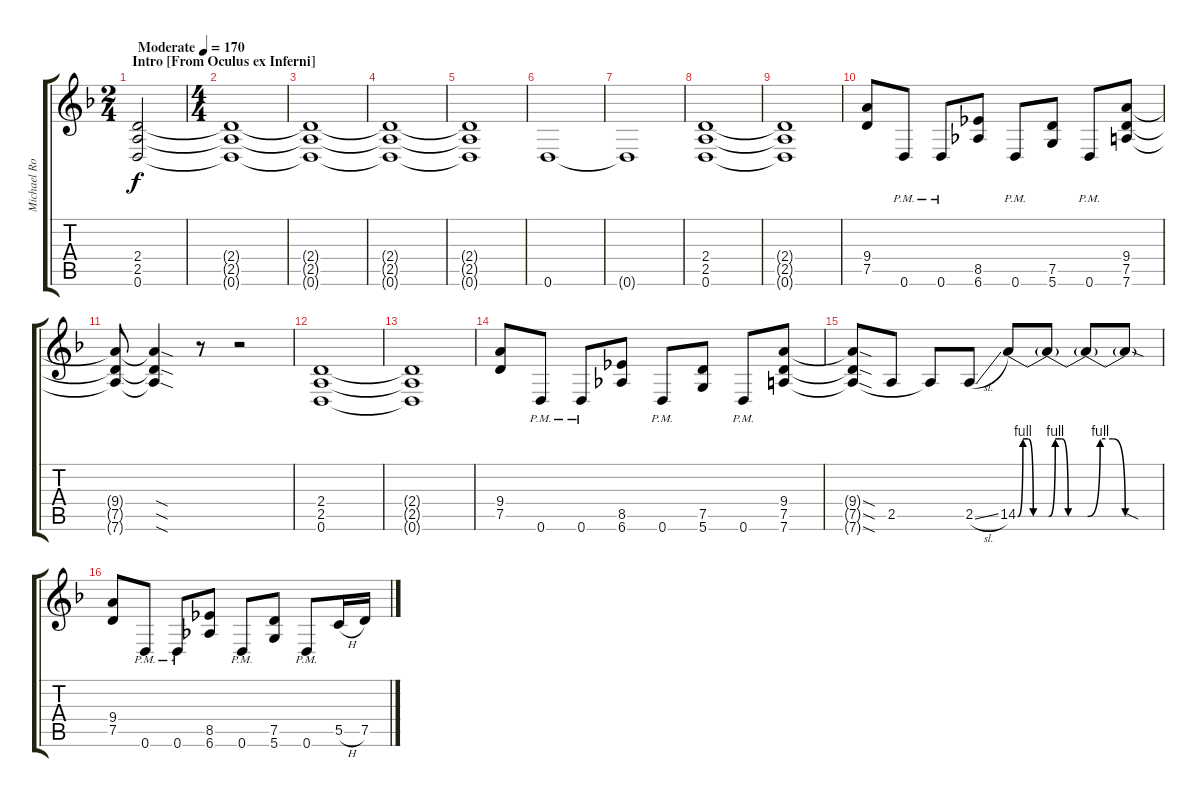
\track ("Michael Romeo Gtr. R" "Michael Ro") {instrument distortionguitar}
\staff {score tabs}
\tuning (D4 A3 F3 C3 G2 D2) {hide}
\ts (2 4)
\section ("" "Intro [From Oculus ex Inferni]")
\tempo (170 "Moderate")
\clef g2
\ks dminor
(2.4 2.5 0.6).2{dy f instrument distortionguitar} |
\ts (4 4)
(2.4{t} 2.5{t} 0.6{t}).1{volume 0} |
(2.4{t} 2.5{t} 0.6{t}).1 |
(2.4{t} 2.5{t} 0.6{t}).1 |
(2.4{t} 2.5{t} 0.6{t}).1 |
0.6.1{volume 16} |
0.6{t}.1 |
(2.4 2.5 0.6).1 |
(2.4{t} 2.5{t} 0.6{t}).1 |
(9.4 7.5).8 0.6{pm}.8 0.6{pm}.8 (8.5 6.6).8 0.6{pm}.8 (7.5 5.6).8 0.6{pm}.8 (9.4 7.5 7.6).8 |
(9.4{t} 7.5{t} 7.6{t}).8 (9.4{sod t} 7.5{sod t} 7.6{sod t}).4 r.8 r.2 |
(2.4 2.5 0.6).1 |
(2.4{t} 2.5{t} 0.6{t}).1 |
(9.4 7.5).8 0.6{pm}.8 0.6{pm}.8 (8.5 6.6).8 0.6{pm}.8 (7.5 5.6).8 0.6{pm}.8 (9.4 7.5 7.6).8 |
(9.4{sod t} 7.5{sod t} 7.6{sod t}).8 2.5.8 7.6{t}.8 2.5{sl}.8 14.5{be (custom 0 0 10 4 20 4 30 0 60 0)}.8 14.5{be (custom 0 0 10 4 20 4 30 0 60 0) t}.8 14.5{be (custom 0 0 10 4 20 4 30 0 60 0) t}.8 14.5{sod t}.8 |
(9.4 7.5).8 0.6{pm}.8 0.6{pm}.8 (8.5 6.6).8 0.6{pm}.8 (7.5 5.6).8 0.6{pm}.8 5.5{h}.16 7.5.16
